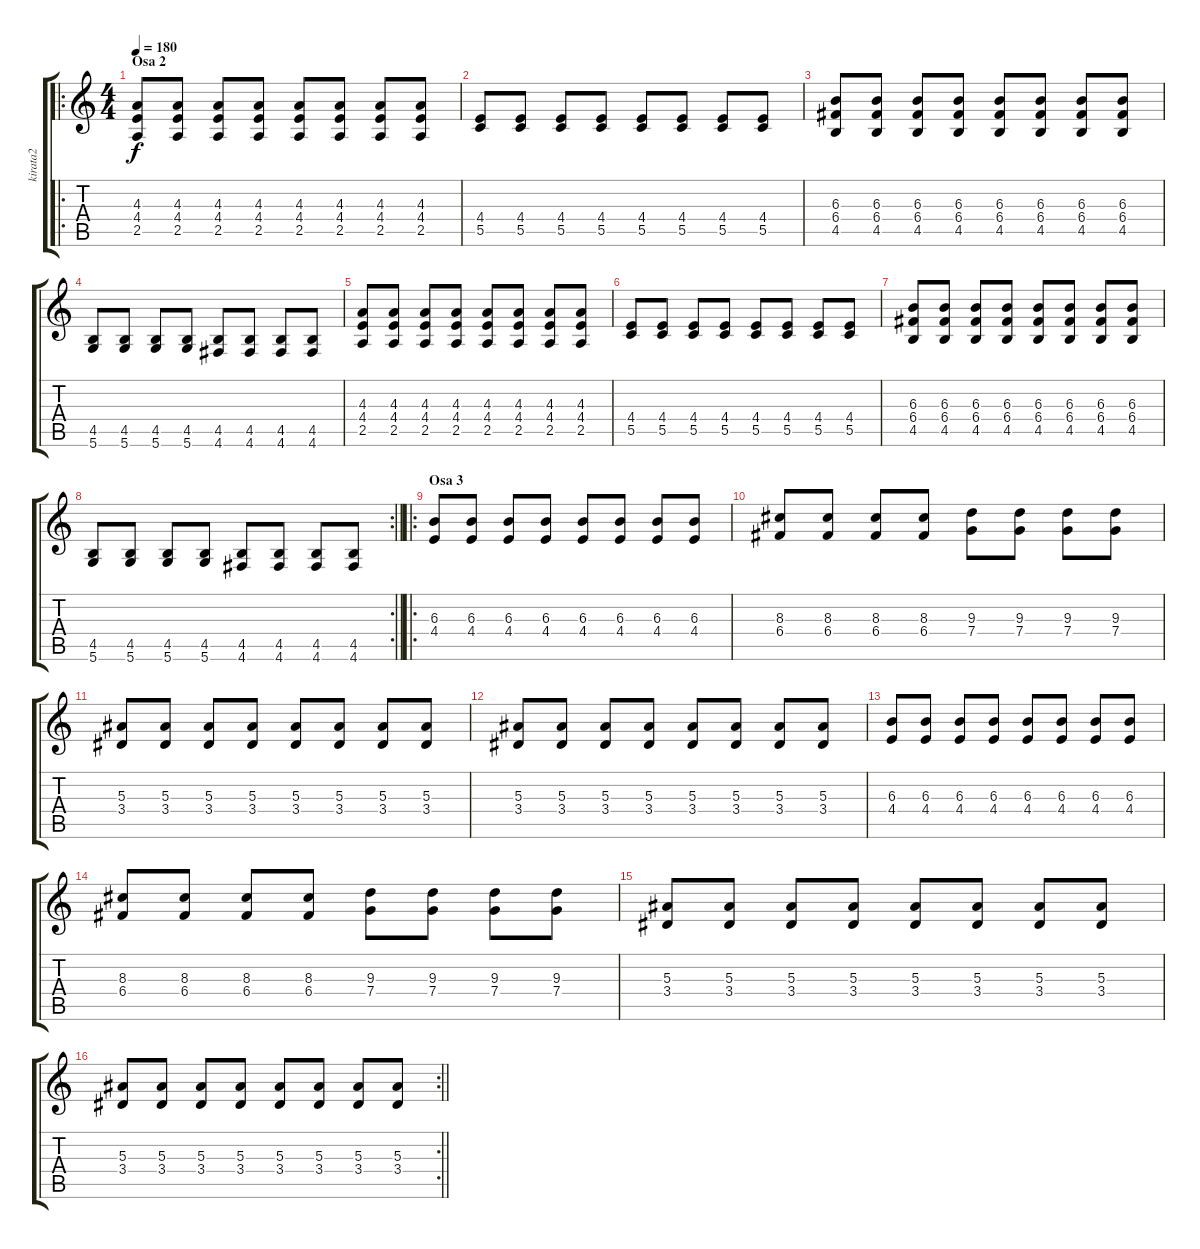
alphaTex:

\track ("kirata2" "kirata2") {instrument distortionguitar}
\staff {score tabs}
\tuning (D4 A3 F3 C3 G2 D2) {hide}
\ro
\ts (4 4)
\section ("" "Osa 2")
\tempo 180
\clef g2
\ks c
(4.3 4.4 2.5).8{dy f} (4.3 4.4 2.5).8 (4.3 4.4 2.5).8 (4.3 4.4 2.5).8 (4.3 4.4 2.5).8 (4.3 4.4 2.5).8 (4.3 4.4 2.5).8 (4.3 4.4 2.5).8 |
(4.4 5.5).8 (4.4 5.5).8 (4.4 5.5).8 (4.4 5.5).8 (4.4 5.5).8 (4.4 5.5).8 (4.4 5.5).8 (4.4 5.5).8 |
(6.3 6.4 4.5).8 (6.3 6.4 4.5).8 (6.3 6.4 4.5).8 (6.3 6.4 4.5).8 (6.3 6.4 4.5).8 (6.3 6.4 4.5).8 (6.3 6.4 4.5).8 (6.3 6.4 4.5).8 |
(4.5 5.6).8 (4.5 5.6).8 (4.5 5.6).8 (4.5 5.6).8 (4.5 4.6).8 (4.5 4.6).8 (4.5 4.6).8 (4.5 4.6).8 |
(4.3 4.4 2.5).8 (4.3 4.4 2.5).8 (4.3 4.4 2.5).8 (4.3 4.4 2.5).8 (4.3 4.4 2.5).8 (4.3 4.4 2.5).8 (4.3 4.4 2.5).8 (4.3 4.4 2.5).8 |
(4.4 5.5).8 (4.4 5.5).8 (4.4 5.5).8 (4.4 5.5).8 (4.4 5.5).8 (4.4 5.5).8 (4.4 5.5).8 (4.4 5.5).8 |
(6.3 6.4 4.5).8 (6.3 6.4 4.5).8 (6.3 6.4 4.5).8 (6.3 6.4 4.5).8 (6.3 6.4 4.5).8 (6.3 6.4 4.5).8 (6.3 6.4 4.5).8 (6.3 6.4 4.5).8 |
\rc 2
\barLineRight lightlight
(4.5 5.6).8 (4.5 5.6).8 (4.5 5.6).8 (4.5 5.6).8 (4.5 4.6).8 (4.5 4.6).8 (4.5 4.6).8 (4.5 4.6).8 |
\ro
\section ("" "Osa 3")
(6.3 4.4).8 (6.3 4.4).8 (6.3 4.4).8 (6.3 4.4).8 (6.3 4.4).8 (6.3 4.4).8 (6.3 4.4).8 (6.3 4.4).8 |
(8.3 6.4).8 (8.3 6.4).8 (8.3 6.4).8 (8.3 6.4).8 (9.3 7.4).8 (9.3 7.4).8 (9.3 7.4).8 (9.3 7.4).8 |
(5.3 3.4).8 (5.3 3.4).8 (5.3 3.4).8 (5.3 3.4).8 (5.3 3.4).8 (5.3 3.4).8 (5.3 3.4).8 (5.3 3.4).8 |
(5.3 3.4).8 (5.3 3.4).8 (5.3 3.4).8 (5.3 3.4).8 (5.3 3.4).8 (5.3 3.4).8 (5.3 3.4).8 (5.3 3.4).8 |
(6.3 4.4).8 (6.3 4.4).8 (6.3 4.4).8 (6.3 4.4).8 (6.3 4.4).8 (6.3 4.4).8 (6.3 4.4).8 (6.3 4.4).8 |
(8.3 6.4).8 (8.3 6.4).8 (8.3 6.4).8 (8.3 6.4).8 (9.3 7.4).8 (9.3 7.4).8 (9.3 7.4).8 (9.3 7.4).8 |
(5.3 3.4).8 (5.3 3.4).8 (5.3 3.4).8 (5.3 3.4).8 (5.3 3.4).8 (5.3 3.4).8 (5.3 3.4).8 (5.3 3.4).8 |
\rc 2
\barLineRight lightlight
(5.3 3.4).8 (5.3 3.4).8 (5.3 3.4).8 (5.3 3.4).8 (5.3 3.4).8 (5.3 3.4).8 (5.3 3.4).8 (5.3 3.4).8
